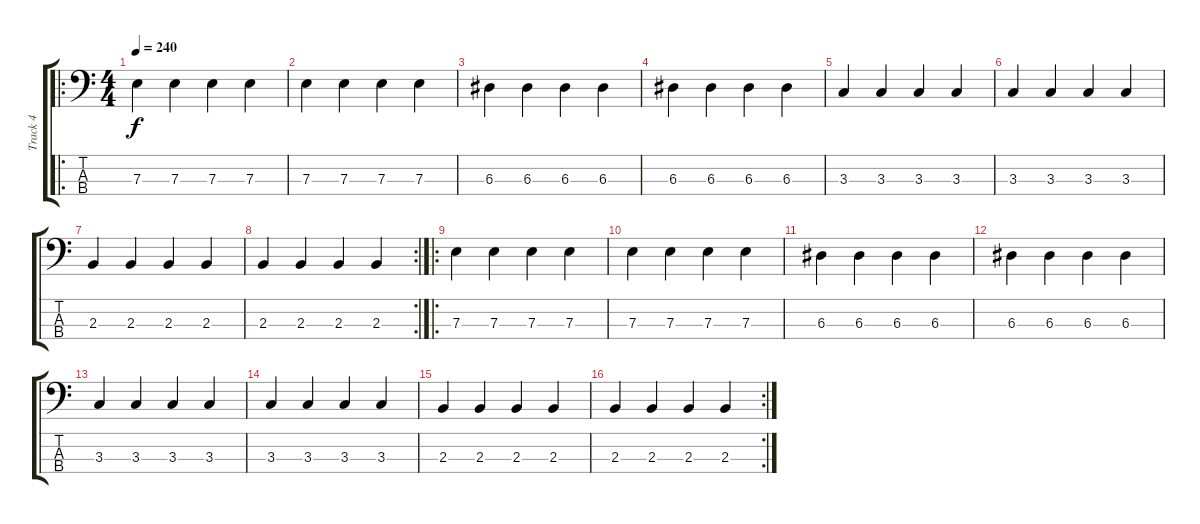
\track ("Track 4" "Track 4") {instrument electricbassfinger}
\staff {score tabs}
\tuning (G2 D2 A1 E1) {hide}
\ro
\ts (4 4)
\tempo 240
\clef f4
\ks c
7.3.4{dy f} 7.3.4 7.3.4 7.3.4 |
7.3.4 7.3.4 7.3.4 7.3.4 |
6.3.4 6.3.4 6.3.4 6.3.4 |
6.3.4 6.3.4 6.3.4 6.3.4 |
3.3.4 3.3.4 3.3.4 3.3.4 |
3.3.4 3.3.4 3.3.4 3.3.4 |
2.3.4 2.3.4 2.3.4 2.3.4 |
\rc 2
2.3.4 2.3.4 2.3.4 2.3.4 |
\ro
7.3.4 7.3.4 7.3.4 7.3.4 |
7.3.4 7.3.4 7.3.4 7.3.4 |
6.3.4 6.3.4 6.3.4 6.3.4 |
6.3.4 6.3.4 6.3.4 6.3.4 |
3.3.4 3.3.4 3.3.4 3.3.4 |
3.3.4 3.3.4 3.3.4 3.3.4 |
2.3.4 2.3.4 2.3.4 2.3.4 |
\rc 2
2.3.4 2.3.4 2.3.4 2.3.4
